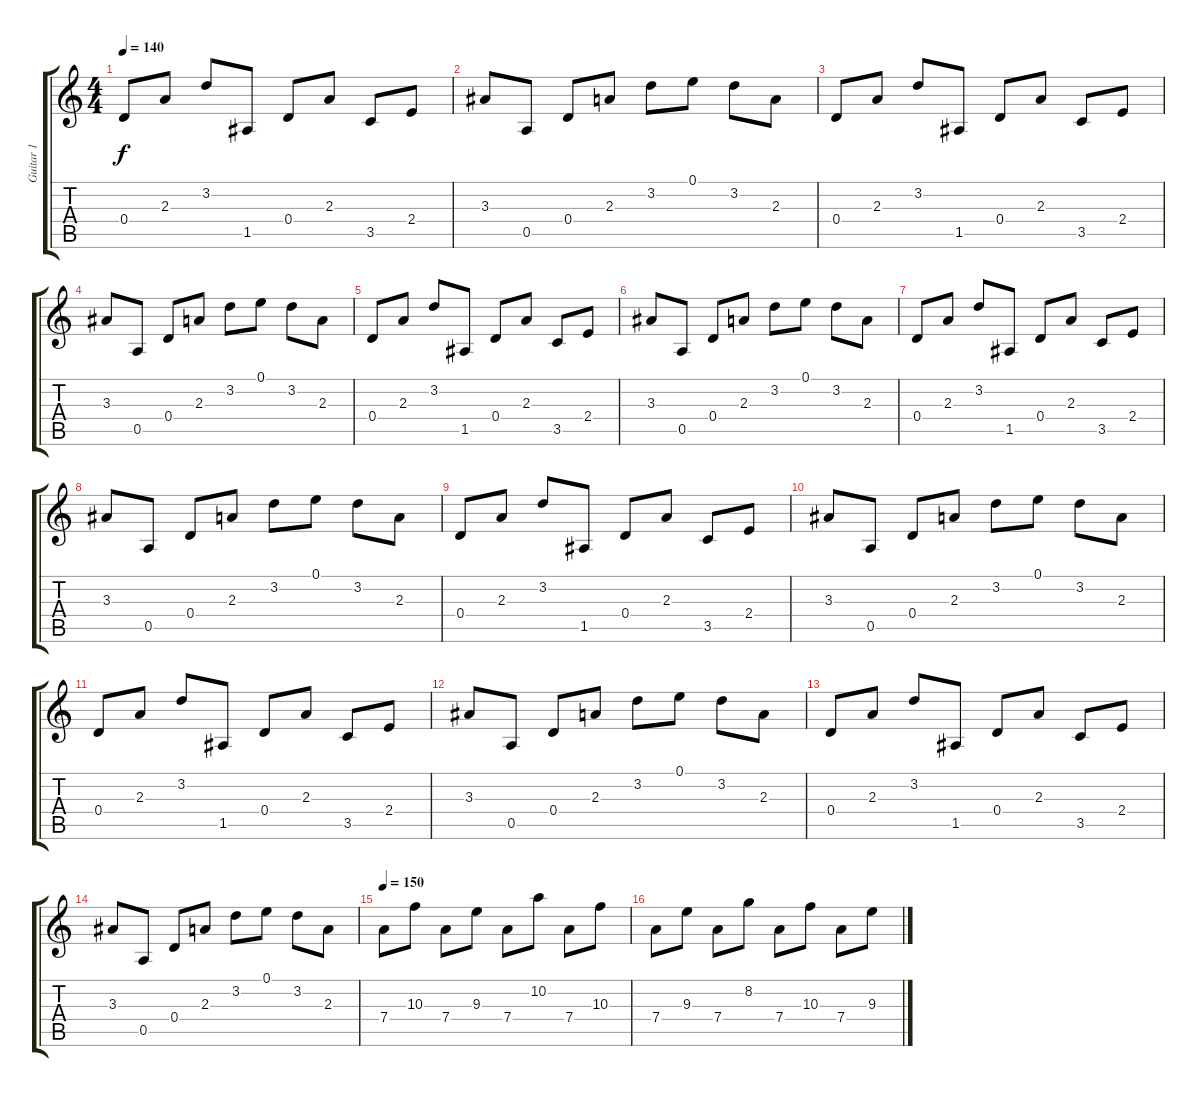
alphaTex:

\track ("Guitar 1" "Guitar 1") {instrument distortionguitar}
\staff {score tabs}
\tuning (E4 B3 G3 D3 A2 D2) {hide}
\ts (4 4)
\tempo 140
\clef g2
\ks c
0.4.8{dy f instrument acousticguitarsteel} 2.3.8 3.2.8 1.5.8 0.4.8 2.3.8 3.5.8 2.4.8 |
3.3.8 0.5.8 0.4.8 2.3.8 3.2.8 0.1.8 3.2.8 2.3.8 |
0.4.8 2.3.8 3.2.8 1.5.8 0.4.8 2.3.8 3.5.8 2.4.8 |
3.3.8 0.5.8 0.4.8 2.3.8 3.2.8 0.1.8 3.2.8 2.3.8 |
0.4.8 2.3.8 3.2.8 1.5.8 0.4.8 2.3.8 3.5.8 2.4.8 |
3.3.8 0.5.8 0.4.8 2.3.8 3.2.8 0.1.8 3.2.8 2.3.8 |
0.4.8 2.3.8 3.2.8 1.5.8 0.4.8 2.3.8 3.5.8 2.4.8 |
3.3.8 0.5.8 0.4.8 2.3.8 3.2.8 0.1.8 3.2.8 2.3.8 |
0.4.8 2.3.8 3.2.8 1.5.8 0.4.8 2.3.8 3.5.8 2.4.8 |
3.3.8 0.5.8 0.4.8 2.3.8 3.2.8 0.1.8 3.2.8 2.3.8 |
0.4.8 2.3.8 3.2.8 1.5.8 0.4.8 2.3.8 3.5.8 2.4.8 |
3.3.8 0.5.8 0.4.8 2.3.8 3.2.8 0.1.8 3.2.8 2.3.8 |
0.4.8 2.3.8 3.2.8 1.5.8 0.4.8 2.3.8 3.5.8 2.4.8 |
3.3.8 0.5.8 0.4.8 2.3.8 3.2.8 0.1.8 3.2.8 2.3.8 |
\tempo 150
7.4.8{instrument distortionguitar} 10.3.8 7.4.8 9.3.8 7.4.8 10.2.8 7.4.8 10.3.8 |
7.4.8 9.3.8 7.4.8 8.2.8 7.4.8 10.3.8 7.4.8 9.3.8
